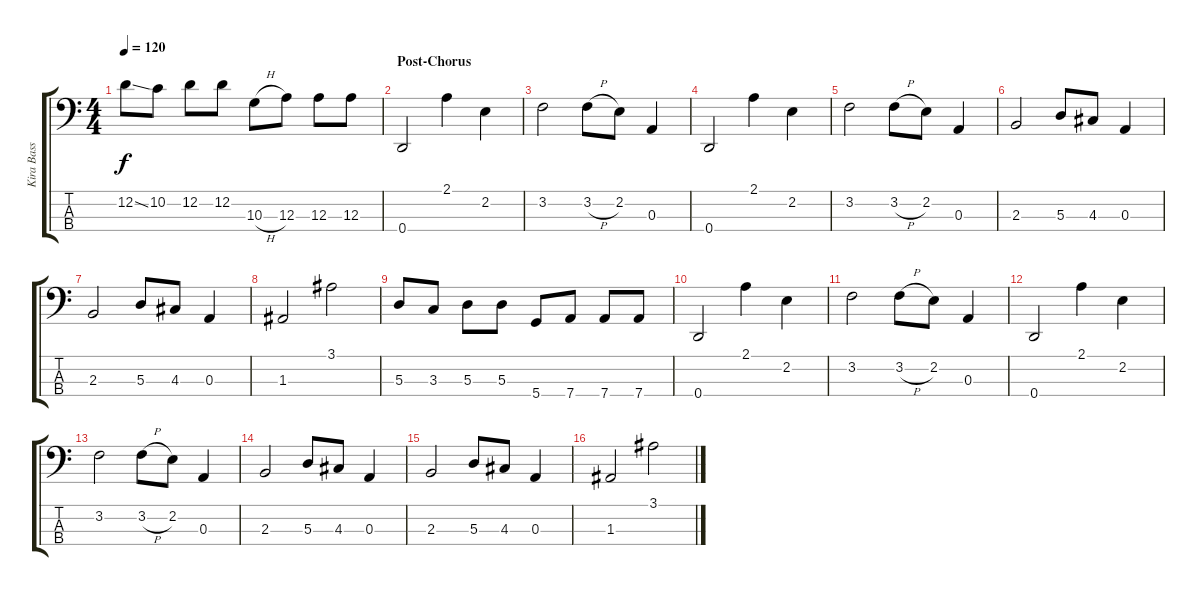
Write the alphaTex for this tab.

\track ("Kira Bass" "Kira Bass") {instrument electricbassfinger}
\staff {score tabs}
\tuning (G2 D2 A1 D1) {hide}
\ts (4 4)
\tempo 120
\clef f4
\ks c
12.2{ss}.8{dy f} 10.2.8 12.2.8 12.2.8 10.3{h}.8 12.3.8 12.3.8 12.3.8 |
\section ("" "Post-Chorus")
0.4.2 2.1.4 2.2.4 |
3.2.2 3.2{h}.8 2.2.8 0.3.4 |
0.4.2 2.1.4 2.2.4 |
3.2.2 3.2{h}.8 2.2.8 0.3.4 |
2.3.2 5.3.8 4.3.8 0.3.4 |
2.3.2 5.3.8 4.3.8 0.3.4 |
1.3.2 3.1.2 |
5.3.8 3.3.8 5.3.8 5.3.8 5.4.8 7.4.8 7.4.8 7.4.8 |
0.4.2 2.1.4 2.2.4 |
3.2.2 3.2{h}.8 2.2.8 0.3.4 |
0.4.2 2.1.4 2.2.4 |
3.2.2 3.2{h}.8 2.2.8 0.3.4 |
2.3.2 5.3.8 4.3.8 0.3.4 |
2.3.2 5.3.8 4.3.8 0.3.4 |
1.3.2 3.1.2
